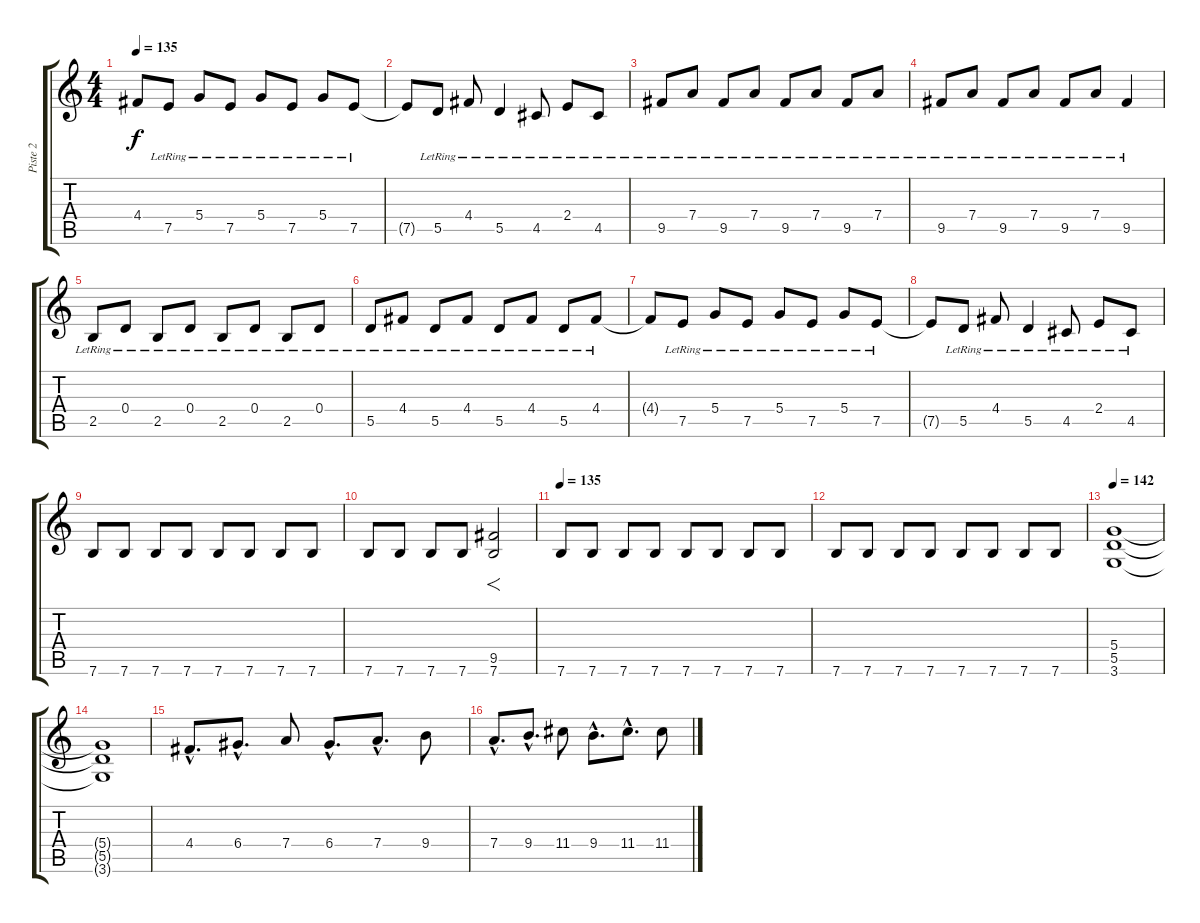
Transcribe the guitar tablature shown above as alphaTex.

\track ("Piste 2" "Piste 2") {instrument overdrivenguitar}
\staff {score tabs}
\tuning (E4 B3 G3 D3 A2 E2) {hide}
\ts (4 4)
\tempo 135
\clef g2
\ks c
4.4{t}.8{dy f} 7.5{lr}.8 5.4{lr}.8 7.5{lr}.8 5.4{lr}.8 7.5{lr}.8 5.4{lr}.8 7.5{lr}.8 |
7.5{t}.8 5.5{lr}.8 4.4{lr}.8 5.5{lr}.4 4.5{lr}.8 2.4{lr}.8 4.5{lr}.8 |
9.5{lr}.8 7.4{lr}.8 9.5{lr}.8 7.4{lr}.8 9.5{lr}.8 7.4{lr}.8 9.5{lr}.8 7.4{lr}.8 |
9.5{lr}.8 7.4{lr}.8 9.5{lr}.8 7.4{lr}.8 9.5{lr}.8 7.4{lr}.8 9.5{lr}.4 |
2.5{lr}.8 0.4{lr}.8 2.5{lr}.8 0.4{lr}.8 2.5{lr}.8 0.4{lr}.8 2.5{lr}.8 0.4{lr}.8 |
5.5{lr}.8 4.4{lr}.8 5.5{lr}.8 4.4{lr}.8 5.5{lr}.8 4.4{lr}.8 5.5{lr}.8 4.4{lr}.8 |
4.4{t}.8 7.5{lr}.8 5.4{lr}.8 7.5{lr}.8 5.4{lr}.8 7.5{lr}.8 5.4{lr}.8 7.5{lr}.8 |
7.5{t}.8 5.5{lr}.8 4.4{lr}.8 5.5{lr}.4 4.5{lr}.8 2.4{lr}.8 4.5{lr}.8 |
7.6.8{instrument electricguitarmuted} 7.6.8 7.6.8 7.6.8 7.6.8 7.6.8 7.6.8 7.6.8 |
7.6.8 7.6.8 7.6.8 7.6.8 (9.5 7.6).2{f instrument distortionguitar} |
\tempo 135
7.6.8{instrument electricguitarmuted} 7.6.8 7.6.8 7.6.8 7.6.8 7.6.8 7.6.8 7.6.8 |
7.6.8 7.6.8 7.6.8 7.6.8 7.6.8 7.6.8 7.6.8 7.6.8 |
\tempo 142
(5.4 5.5 3.6).1{volume 13 balance 0 instrument overdrivenguitar} |
(5.4{t} 5.5{t} 3.6{t}).1 |
4.4{hac}.8{d balance 7} 6.4{hac}.8{d} 7.4.8 6.4{hac}.8{d} 7.4{hac}.8{d} 9.4.8 |
7.4{hac}.8{d} 9.4{hac}.8{d} 11.4.8 9.4{hac}.8{d} 11.4{hac}.8{d} 11.4.8
